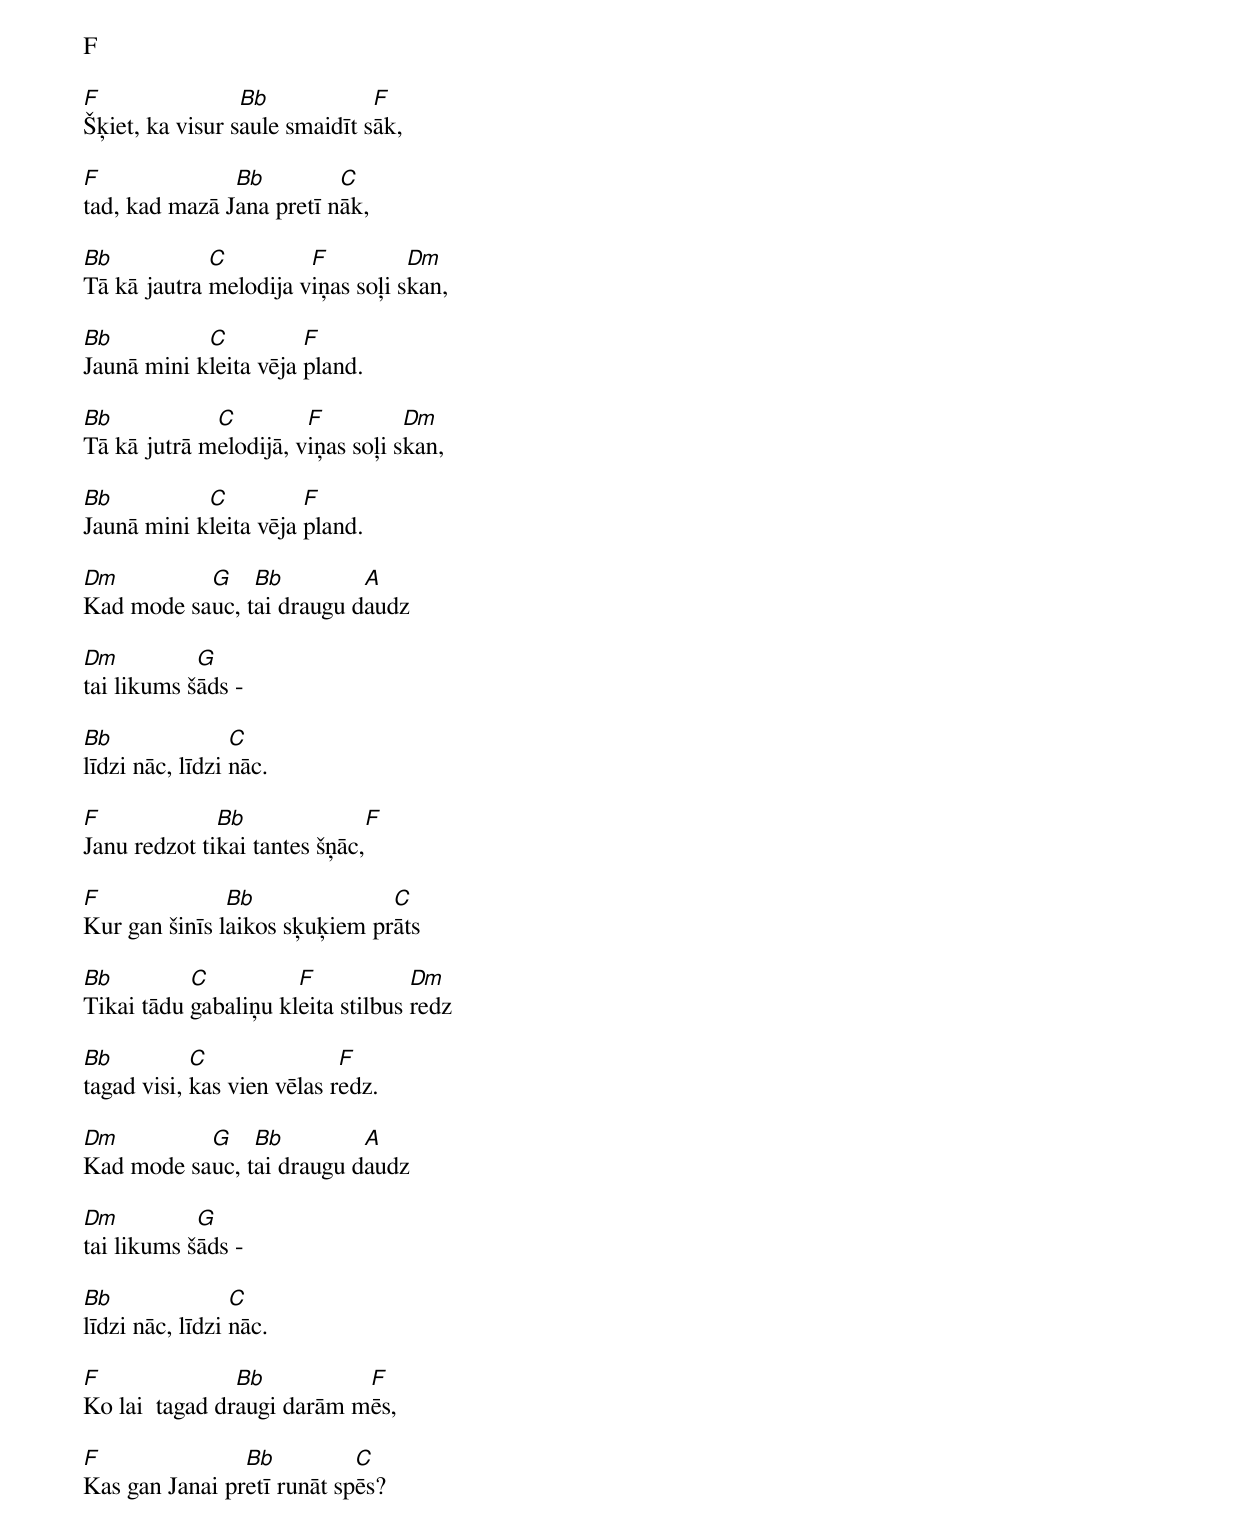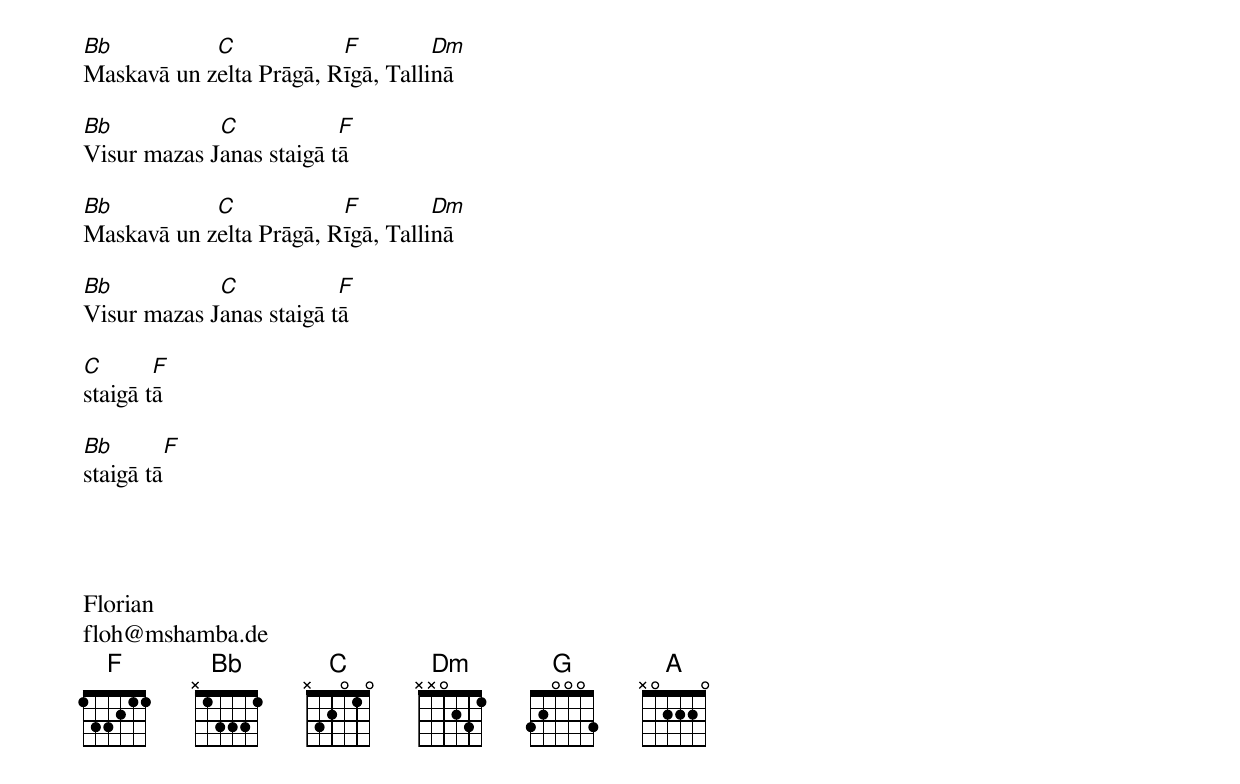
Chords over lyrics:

F

F	         Bb	       F
Šķiet, ka visur saule smaidīt sāk,

F	       Bb	  C
tad, kad mazā Jana pretī nāk,

Bb	     C	       F          Dm
Tā kā jautra melodija viņas soļi skan,

Bb	    C	       F
Jaunā mini kleita vēja pland.

Bb	     C	       F          Dm
Tā kā jutrā melodijā, viņas soļi skan,

Bb	    C	       F
Jaunā mini kleita vēja pland.

Dm	   G    Bb	   A
Kad mode sauc, tai draugu daudz

Dm	    G
tai likums šāds -

Bb	         C
līdzi nāc, līdzi nāc.

F	      Bb	        F
Janu redzot tikai tantes šņāc,

F	       Bb	       C
Kur gan šinīs laikos sķuķiem prāts

Bb	   C          F	           Dm
Tikai tādu gabaliņu kleita stilbus redz

Bb	    C	            F
tagad visi, kas vien vēlas redz.

Dm	   G    Bb	   A
Kad mode sauc, tai draugu daudz

Dm	    G
tai likums šāds -

Bb	         C
līdzi nāc, līdzi nāc.

F	        Bb	    F
Ko lai  tagad draugi darām mēs,

F	        Bb          C
Kas gan Janai pretī runāt spēs?

Bb	    C	         F         Dm
Maskavā un zelta Prāgā, Rīgā, Tallinā

Bb	     C	          F
Visur mazas Janas staigā tā

Bb	    C	         F         Dm
Maskavā un zelta Prāgā, Rīgā, Tallinā

Bb	     C	          F
Visur mazas Janas staigā tā

C       F
staigā tā

Bb       F
staigā tā




Florian
floh@mshamba.de
